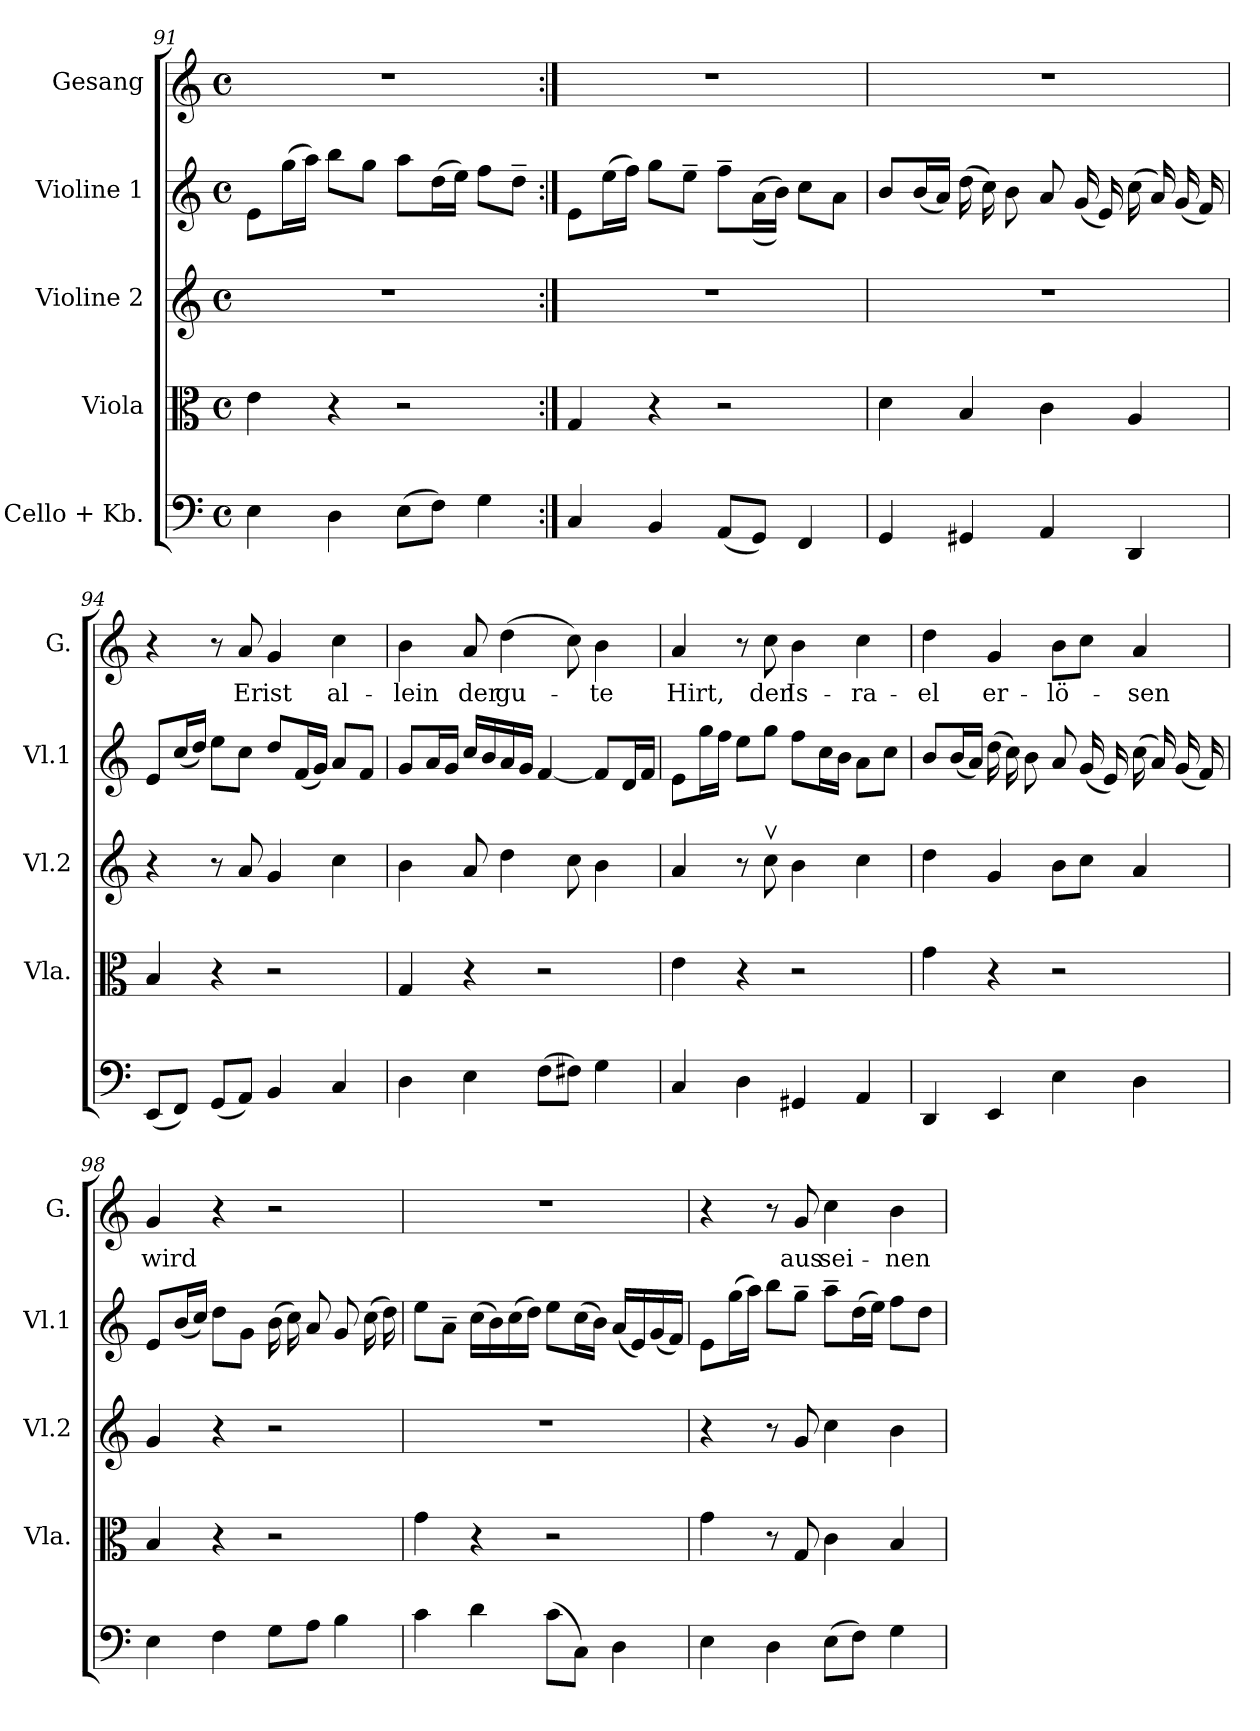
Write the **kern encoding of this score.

**kern	**kern	**kern	**kern	**kern	**text
*part5	*part4	*part3	*part2	*part1	*part1
*staff5	*staff4	*staff3	*staff2	*staff1	*staff1
*I"Cello + Kb.	*I"Viola	*I"Violine 2	*I"Violine 1	*I"Gesang	*
*	*I'Vla.	*I'Vl.2	*I'Vl.1	*I'G.	*
*clefF4	*clefC3	*clefG2	*clefG2	*clefG2	*
*k[]	*k[]	*k[]	*k[]	*k[]	*
*C:	*C:	*C:	*C:	*C:	*
*M4/4	*M4/4	*M4/4	*M4/4	*M4/4	*
*met(c)	*met(c)	*met(c)	*met(c)	*met(c)	*
=91	=91	=91	=91	=91	=91
4E	4e	1r	8eL	1r	.
.	.	.	(>16ggL	.	.
.	.	.	16aaJJ)	.	.
4D	4r	.	8bbL	.	.
.	.	.	8ggJ	.	.
(>8EL	2r	.	8aaL	.	.
8FJ)	.	.	(>16ddL	.	.
.	.	.	16eeJJ)	.	.
4G	.	.	8ffL	.	.
.	.	.	8dd~J	.	.
=92:|!	=92:|!	=92:|!	=92:|!	=92:|!	=92:|!
4C	4G	1r	8eL	1r	.
.	.	.	(>16eeL	.	.
.	.	.	16ffJJ)	.	.
4BB	4r	.	8ggL	.	.
.	.	.	8ee~J	.	.
(<8AAL	2r	.	8ff~L	.	.
8GGJ)	.	.	(>(>16aL	.	.
.	.	.	16bJJ))	.	.
4FF	.	.	8ccL	.	.
.	.	.	8aJ	.	.
!!LO:LB:g=z
=93	=93	=93	=93	=93	=93
4GG	4d	1r	8bL	1r	.
.	.	.	(<16bL	.	.
.	.	.	16aJJ)	.	.
4GG#X	4B	.	(>16ddLL	.	.
.	.	.	16cc)	.	.
.	.	.	8bJ	.	.
4AA	4c	.	8aL	.	.
.	.	.	(<16gL	.	.
.	.	.	16eJJ)	.	.
4DD	4A	.	(<16ccLL	.	.
.	.	.	16a)	.	.
.	.	.	(<16g	.	.
.	.	.	16fJJ)	.	.
=94	=94	=94	=94	=94	=94
(<8EEL	4B	4r	8eL	4r	.
8FFJ)	.	.	(<16ccL	.	.
.	.	.	16ddJJ)	.	.
(<8GGL	4r	8r	8eeL	8r	.
!	!	!	!	!	!LO:LY:b
8AAJ)	.	8a	8ccJ	8a	Er
!	!	!	!	!	!LO:LY:b
4BB	2r	4g	8ddL	4g	ist
.	.	.	(<16fL	.	.
.	.	.	16gJJ)	.	.
!	!	!	!	!	!LO:LY:b
4C	.	4cc	8aL	4cc	al-
.	.	.	8fJ	.	.
!!LO:LB:g=z
=95	=95	=95	=95	=95	=95
!	!	!	!	!	!LO:LY:b
4D	4G	4b	8gL	4b	-lein
.	.	.	16aL	.	.
.	.	.	16gJJ	.	.
!	!	!	!	!	!LO:LY:b
4E	4r	8a	16ccLL	8a	der
.	.	.	16b	.	.
!	!	!	!	!	!LO:LY:b
.	.	4dd	16a	(>4dd	gu-
.	.	.	16gJJ	.	.
(>8FL	2r	.	[4f	.	.
8F#XJ)	.	8cc	.	8cc)	.
!	!	!	!	!	!LO:LY:b
4G	.	4b	8fL]	4b	-te
.	.	.	16dL	.	.
.	.	.	16fJJ	.	.
=96	=96	=96	=96	=96	=96
!	!	!	!	!	!LO:LY:b
4C	4e	4a	8eL	4a	Hirt,
.	.	.	16ggL	.	.
.	.	.	16ffJJ	.	.
4D	4r	8r	8eeL	8r	.
!	!	!	!	!	!LO:LY:b
.	.	8ccv	8ggJ	8cc	der
!	!	!	!	!	!LO:LY:b
4GG#X	2r	4b	8ffL	4b	Is-
.	.	.	16ccL	.	.
.	.	.	16bJJ	.	.
!	!	!	!	!	!LO:LY:b
4AA	.	4cc	8aL	4cc	-ra-
.	.	.	8ccJ	.	.
!!LO:LB:g=z
=97	=97	=97	=97	=97	=97
!	!	!	!	!	!LO:LY:b
4DD	4g	4dd	8bL	4dd	-el
.	.	.	(<16bL	.	.
.	.	.	16aJJ)	.	.
!	!	!	!	!	!LO:LY:b
4EE	4r	4g	(>16ddLL	4g	er-
.	.	.	16cc)	.	.
.	.	.	8bJ	.	.
!	!	!	!	!	!LO:LY:b
4E	2r	8bL	8aL	8bL	-lö-
.	.	8ccJ	(<16gL	8ccJ	.
.	.	.	16eJJ)	.	.
!	!	!	!	!	!LO:LY:b
4D	.	4a	(<16ccLL	4a	-sen
.	.	.	16a)	.	.
.	.	.	(<16g	.	.
.	.	.	16fJJ)	.	.
=98	=98	=98	=98	=98	=98
!	!	!	!	!	!LO:LY:b
4E	4B	4g	8eL	4g	wird
.	.	.	(<16bL	.	.
.	.	.	16ccJJ)	.	.
4F	4r	4r	8ddL	4r	.
.	.	.	8gJ	.	.
8GL	2r	2r	(>16bLL	2r	.
.	.	.	16cc)	.	.
8AJ	.	.	8aJ	.	.
4B	.	.	8gL	.	.
.	.	.	(>16ccL	.	.
.	.	.	16ddJJ)	.	.
!!LO:LB:g=z
=99	=99	=99	=99	=99	=99
4c	4g	1r	8eeL	1r	.
.	.	.	8a~J	.	.
4d	4r	.	(>16ccLL	.	.
.	.	.	16b)	.	.
.	.	.	(>16cc	.	.
.	.	.	16ddJJ)	.	.
(8cL	2r	.	8eeL	.	.
8CJ)	.	.	(>16ccL	.	.
.	.	.	16bJJ)	.	.
4D	.	.	(<16aLL	.	.
.	.	.	16e)	.	.
.	.	.	(<16g	.	.
.	.	.	16fJJ)	.	.
=100	=100	=100	=100	=100	=100
4E	4g	4r	8eL	4r	.
.	.	.	(>16ggL	.	.
.	.	.	16aaJJ)	.	.
4D	8r	8r	8bbL	8r	.
!	!	!	!	!	!LO:LY:b
.	8G	8g	8gg~J	8g	aus
!	!	!	!	!	!LO:LY:b
(>8EL	4c	4cc	8aa~L	4cc	sei-
8FJ)	.	.	(>16ddL	.	.
.	.	.	16eeJJ)	.	.
!	!	!	!	!	!LO:LY:b
4G	4B	4b	8ffL	4b	-nen
.	.	.	8ddJ	.	.
=	=	=	=	=	=
*-	*-	*-	*-	*-	*-
